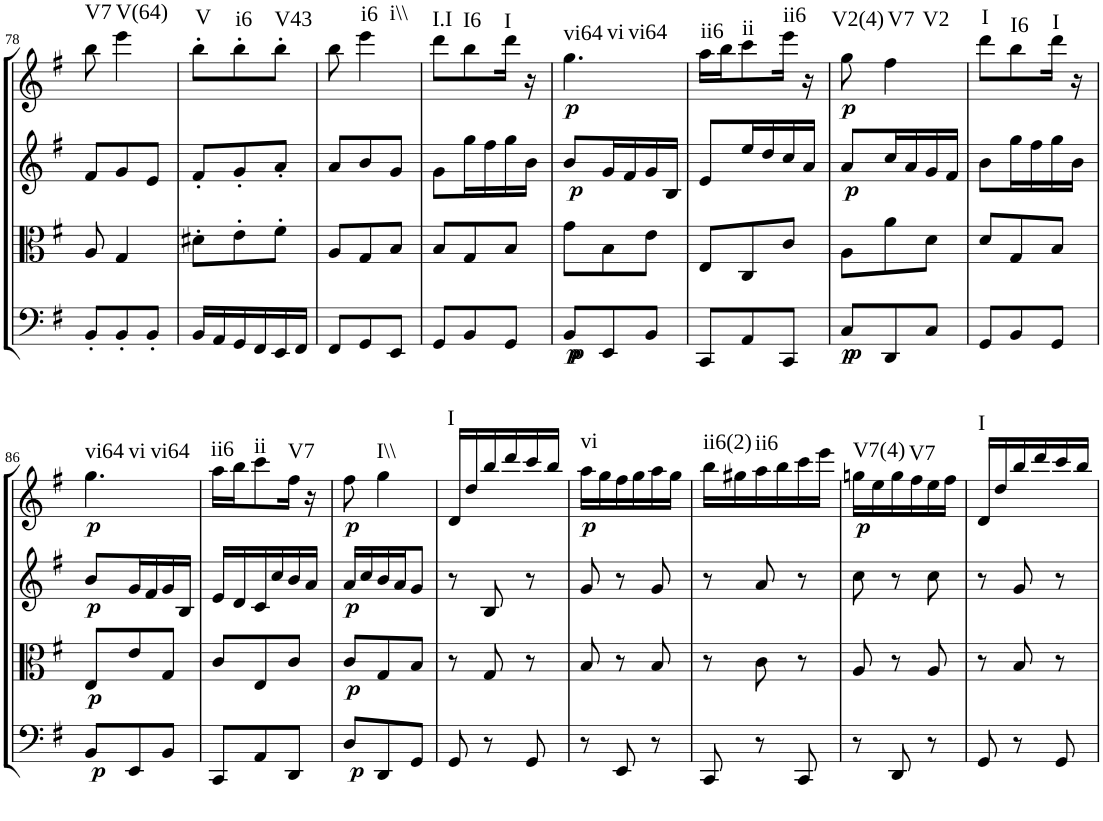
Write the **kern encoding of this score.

**kern	**dynam	**kern	**dynam	**kern	**dynam	**kern	**dynam	**harte
*part4	*part4	*part3	*part3	*part2	*part2	*part1	*part1	*part1
*staff4	*staff4	*staff3	*staff3	*staff2	*staff2	*staff1	*staff1	*
*I"Cello	*	*I"Viola	*	*I"2nd Violin	*	*I"1st Violin	*	*
*	*	*I'Vla	*	*I'Vln	*	*I'Vln	*	*
!!LO:PB:g=z
*clefF4	*	*clefC3	*	*clefG2	*	*clefG2	*	*
*k[f#]	*	*k[f#]	*	*k[f#]	*	*k[f#]	*	*
*G:	*	*G:	*	*G:	*	*G:	*	*
*M3/8	*	*M3/8	*	*M3/8	*	*M3/8	*	*
=78	=78	=78	=78	=78	=78	=78	=78	=78
!	!	!	!	!	!	!	!	!LO:H:kt=V7
8BB'/L	.	8A/	.	8f#/L	.	8bb\	.	N
!	!	!	!	!	!	!	!	!LO:H:kt=V(64)
8BB'/	.	4G/	.	8g/	.	4eee\	.	N
8BB'/J	.	.	.	8e/J	.	.	.	.
=79	=79	=79	=79	=79	=79	=79	=79	=79
!	!	!	!	!	!	!	!	!LO:H:kt=V
16BB/LL	.	8d#X'\L	.	8f#'/L	.	8bb'\L	.	N
16AA/	.	.	.	.	.	.	.	.
!	!	!	!	!	!	!	!	!LO:H:kt=i6
16GG/	.	8e'\	.	8g'/	.	8bb'\	.	N
16FF#/	.	.	.	.	.	.	.	.
!	!	!	!	!	!	!	!	!LO:H:kt=V43
16EE/	.	8f#'\J	.	8a'/J	.	8bb'\J	.	N
16FF#/JJ	.	.	.	.	.	.	.	.
=80	=80	=80	=80	=80	=80	=80	=80	=80
8FF#/L	.	8A/L	.	8a/L	.	8bb\	.	.
!	!	!	!	!	!	!	!	!LO:H:n=1:kt=i6
!	!	!	!	!	!	!	!	!LO:H:n=2:kt=i\\
8GG/	.	8G/	.	8b/	.	4eee\	.	N N
8EE/J	.	8B/J	.	8g/J	.	.	.	.
=81	=81	=81	=81	=81	=81	=81	=81	=81
!	!	!	!	!	!	!	!	!LO:H:kt=I.I
8GG/L	.	8B/L	.	8g\L	.	8ddd\L	.	N
!	!	!	!	!	!	!	!	!LO:H:kt=I6
8BB/	.	8G/	.	16gg\L	.	8bb\	.	N
.	.	.	.	16ff#\	.	.	.	.
!	!	!	!	!	!	!	!	!LO:H:kt=I
8GG/J	.	8B/J	.	16gg\	.	16ddd\Jk	.	N
.	.	.	.	16b\JJ	.	16r	.	.
=82	=82	=82	=82	=82	=82	=82	=82	=82
!	!LO:DY:b	!	!	!	!	!	!	!
!	!LO:DY:n=1:b	!	!	!	!LO:DY:b	!	!LO:DY:b	!LO:H:n=1:kt=vi64
!	!	!	!	!	!	!	!	!LO:H:n=2:kt=vi
!	!	!	!	!	!	!	!	!LO:H:n=3:kt=vi64
8BB/L	p p	8g\L	.	8b/L	p	4.gg\	p	N N N
8EE/	.	8B\	.	16g/L	.	.	.	.
.	.	.	.	16f#/	.	.	.	.
8BB/J	.	8e\J	.	16g/	.	.	.	.
.	.	.	.	16B/JJ	.	.	.	.
=83	=83	=83	=83	=83	=83	=83	=83	=83
!	!	!	!	!	!	!	!	!LO:H:kt=ii6
8CC/L	.	8E/L	.	8e/L	.	16aa\LL	.	N
.	.	.	.	.	.	16bb\J	.	.
!	!	!	!	!	!	!	!	!LO:H:kt=ii
8AA/	.	8C/	.	16ee/L	.	8ccc\	.	N
.	.	.	.	16dd/	.	.	.	.
!	!	!	!	!	!	!	!	!LO:H:kt=ii6
8CC/J	.	8c/J	.	16cc/	.	16eee\Jk	.	N
.	.	.	.	16a/JJ	.	16r	.	.
=84	=84	=84	=84	=84	=84	=84	=84	=84
!	!LO:DY:b	!	!	!	!	!	!	!
!	!LO:DY:n=1:b	!	!	!	!LO:DY:b	!	!LO:DY:b	!LO:H:kt=V2(4)
8C/L	p p	8A\L	.	8a/L	p	8gg\	p	N
!	!	!	!	!	!	!	!	!LO:H:n=1:kt=V7
!	!	!	!	!	!	!	!	!LO:H:n=2:kt=V2
8DD/	.	8a\	.	16cc/L	.	4ff#\	.	N N
.	.	.	.	16a/	.	.	.	.
8C/J	.	8d\J	.	16g/	.	.	.	.
.	.	.	.	16f#/JJ	.	.	.	.
=85	=85	=85	=85	=85	=85	=85	=85	=85
!	!	!	!	!	!	!	!	!LO:H:kt=I
8GG/L	.	8d/L	.	8b\L	.	8ddd\L	.	N
!	!	!	!	!	!	!	!	!LO:H:kt=I6
8BB/	.	8G/	.	16gg\L	.	8bb\	.	N
.	.	.	.	16ff#\	.	.	.	.
!	!	!	!	!	!	!	!	!LO:H:kt=I
8GG/J	.	8B/J	.	16gg\	.	16ddd\Jk	.	N
.	.	.	.	16b\JJ	.	16r	.	.
!!LO:LB:g=z
=86	=86	=86	=86	=86	=86	=86	=86	=86
!	!LO:DY:b	!	!LO:DY:b	!	!LO:DY:b	!	!LO:DY:b	!LO:H:n=1:kt=vi64
!	!	!	!	!	!	!	!	!LO:H:n=2:kt=vi
!	!	!	!	!	!	!	!	!LO:H:n=3:kt=vi64
8BB/L	p	8E/L	p	8b/L	p	4.gg\	p	N N N
8EE/	.	8e/	.	16g/L	.	.	.	.
.	.	.	.	16f#/	.	.	.	.
8BB/J	.	8G/J	.	16g/	.	.	.	.
.	.	.	.	16B/JJ	.	.	.	.
=87	=87	=87	=87	=87	=87	=87	=87	=87
!	!	!	!	!	!	!	!	!LO:H:kt=ii6
8CC/L	.	8c/L	.	16e/LL	.	16aa\LL	.	N
.	.	.	.	16d/	.	16bb\J	.	.
!	!	!	!	!	!	!	!	!LO:H:kt=ii
8AA/	.	8E/	.	16c/	.	8ccc\	.	N
.	.	.	.	16cc/	.	.	.	.
!	!	!	!	!	!	!	!	!LO:H:kt=V7
8DD/J	.	8c/J	.	16b/	.	16ff#\Jk	.	N
.	.	.	.	16a/JJ	.	16r	.	.
=88	=88	=88	=88	=88	=88	=88	=88	=88
!	!LO:DY:b	!	!LO:DY:b	!	!LO:DY:b	!	!LO:DY:b	!
8D/L	p	8c/L	p	16a/LL	p	8ff#\	p	.
.	.	.	.	16cc/	.	.	.	.
!	!	!	!	!	!	!	!	!LO:H:kt=I\\
8DD/	.	8G/	.	16b/	.	4gg\	.	N
.	.	.	.	16a/J	.	.	.	.
8GG/J	.	8B/J	.	8g/J	.	.	.	.
=89	=89	=89	=89	=89	=89	=89	=89	=89
!	!	!	!	!	!	!	!	!LO:H:kt=I
8GG/	.	8r	.	8r	.	16d/LL	.	N
.	.	.	.	.	.	16dd/	.	.
8r	.	8G/	.	8B/	.	16bb/	.	.
.	.	.	.	.	.	16ddd/	.	.
8GG/	.	8r	.	8r	.	16ccc/	.	.
.	.	.	.	.	.	16bb/JJ	.	.
=90	=90	=90	=90	=90	=90	=90	=90	=90
!	!	!	!	!	!	!	!LO:DY:b	!LO:H:kt=vi
8r	.	8B/	.	8g/	.	16aa\LL	p	N
.	.	.	.	.	.	16gg\	.	.
8EE/	.	8r	.	8r	.	16ff#\	.	.
.	.	.	.	.	.	16gg\	.	.
8r	.	8B/	.	8g/	.	16aa\	.	.
.	.	.	.	.	.	16gg\JJ	.	.
=91	=91	=91	=91	=91	=91	=91	=91	=91
!	!	!	!	!	!	!	!	!LO:H:kt=ii6(2)
8CC/	.	8r	.	8r	.	16bb\LL	.	N
.	.	.	.	.	.	16gg#X\	.	.
!	!	!	!	!	!	!	!	!LO:H:kt=ii6
8r	.	8c\	.	8a/	.	16aa\	.	N
.	.	.	.	.	.	16bb\	.	.
8CC/	.	8r	.	8r	.	16ccc\	.	.
.	.	.	.	.	.	16eee\JJ	.	.
=92	=92	=92	=92	=92	=92	=92	=92	=92
!	!	!	!	!	!	!	!LO:DY:b	!LO:H:kt=V7(4)
8r	.	8A/	.	8cc\	.	16ggn\LL	p	N
.	.	.	.	.	.	16ee\	.	.
8DD/	.	8r	.	8r	.	16gg\	.	.
!	!	!	!	!	!	!	!	!LO:H:kt=V7
.	.	.	.	.	.	16ff#\	.	N
8r	.	8A/	.	8cc\	.	16ee\	.	.
.	.	.	.	.	.	16ff#\JJ	.	.
=93	=93	=93	=93	=93	=93	=93	=93	=93
!	!	!	!	!	!	!	!	!LO:H:kt=I
8GG/	.	8r	.	8r	.	16d/LL	.	N
.	.	.	.	.	.	16dd/	.	.
8r	.	8B/	.	8g/	.	16bb/	.	.
.	.	.	.	.	.	16ddd/	.	.
8GG/	.	8r	.	8r	.	16ccc/	.	.
.	.	.	.	.	.	16bb/JJ	.	.
=	=	=	=	=	=	=	=	=
*-	*-	*-	*-	*-	*-	*-	*-	*-
